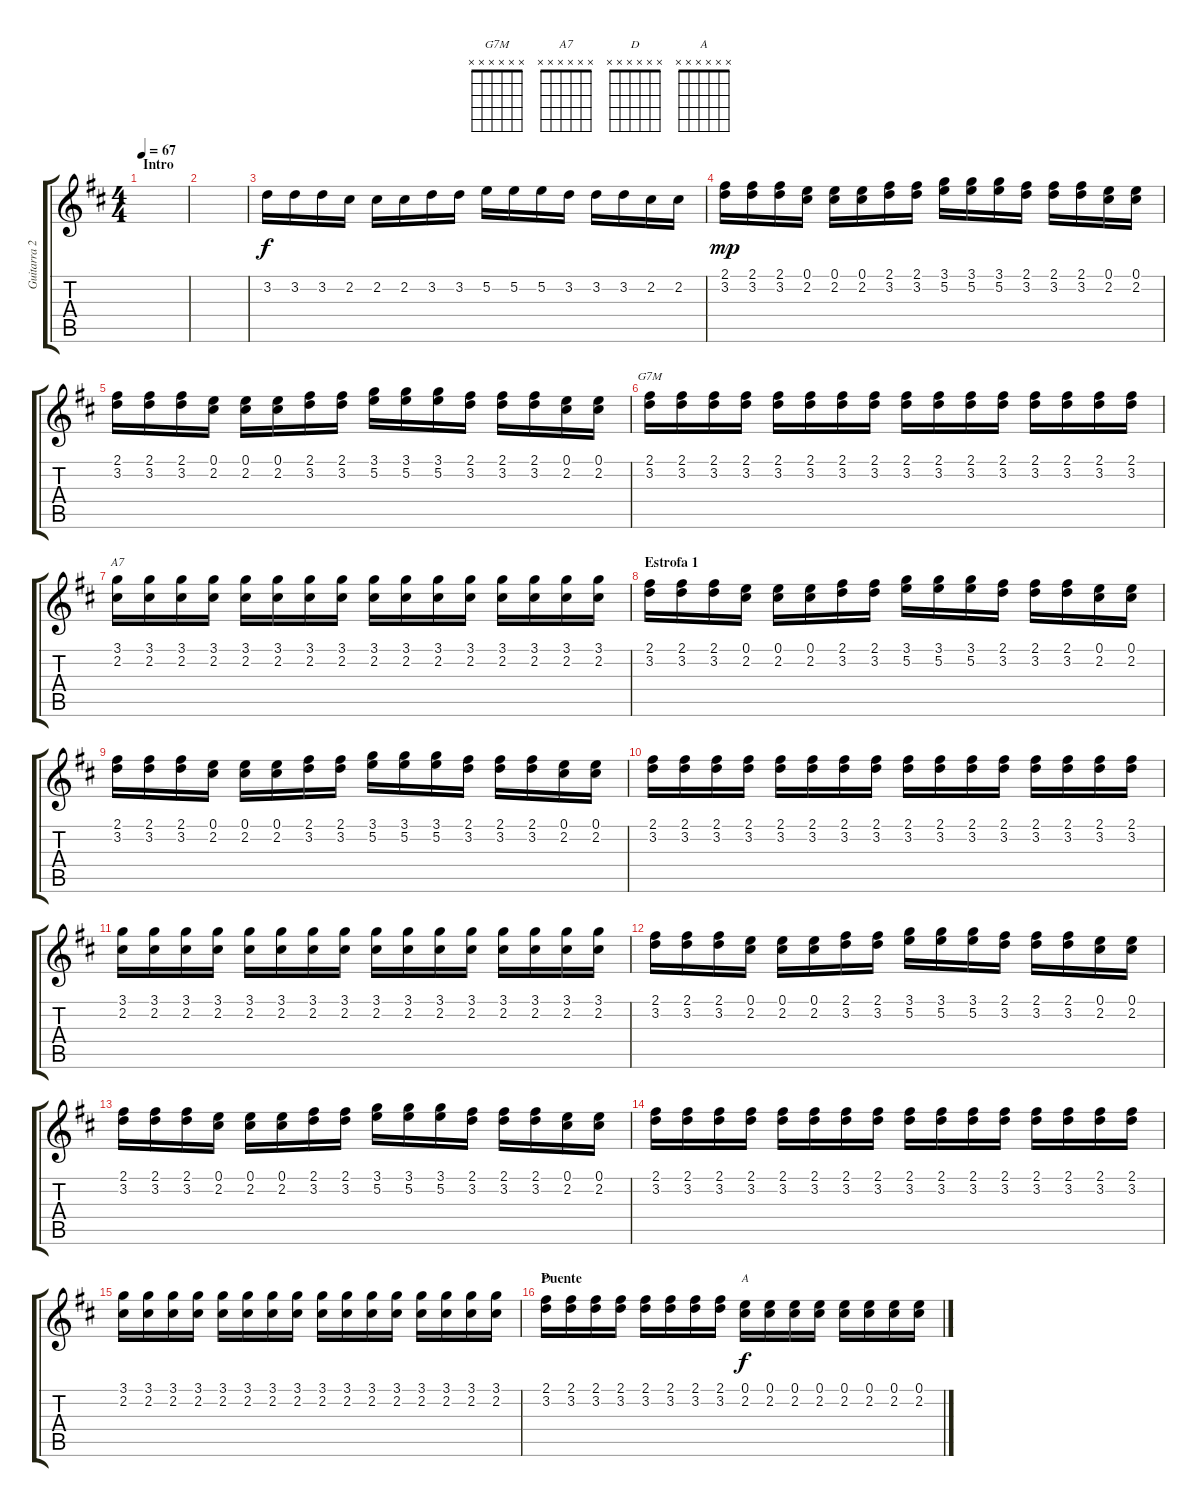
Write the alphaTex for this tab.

\track ("Guitarra 2" "Guitarra 2") {instrument acousticguitarsteel}
\staff {score tabs}
\tuning (E4 B3 G3 D3 A2 E2) {hide}
\chord ("G7M" x x x x x x)
\chord ("A7" x x x x x x)
\chord ("D" x x x x x x)
\chord ("A" x x x x x x)
\ts (4 4)
\section ("" "Intro")
\tempo 67
\clef g2
\ks bminor
|
|
3.2.16 3.2.16 3.2.16 2.2.16 2.2.16 2.2.16 3.2.16 3.2.16 5.2.16 5.2.16 5.2.16 3.2.16 3.2.16 3.2.16 2.2.16 2.2.16 |
(2.1 3.2).16{dy mp} (2.1 3.2).16 (2.1 3.2).16 (0.1 2.2).16 (0.1 2.2).16 (0.1 2.2).16 (2.1 3.2).16 (2.1 3.2).16 (3.1 5.2).16 (3.1 5.2).16 (3.1 5.2).16 (2.1 3.2).16 (2.1 3.2).16 (2.1 3.2).16 (0.1 2.2).16 (0.1 2.2).16 |
(2.1 3.2).16 (2.1 3.2).16 (2.1 3.2).16 (0.1 2.2).16 (0.1 2.2).16 (0.1 2.2).16 (2.1 3.2).16 (2.1 3.2).16 (3.1 5.2).16 (3.1 5.2).16 (3.1 5.2).16 (2.1 3.2).16 (2.1 3.2).16 (2.1 3.2).16 (0.1 2.2).16 (0.1 2.2).16 |
(2.1 3.2).16{ch "G7M"} (2.1 3.2).16 (2.1 3.2).16 (2.1 3.2).16 (2.1 3.2).16 (2.1 3.2).16 (2.1 3.2).16 (2.1 3.2).16 (2.1 3.2).16 (2.1 3.2).16 (2.1 3.2).16 (2.1 3.2).16 (2.1 3.2).16 (2.1 3.2).16 (2.1 3.2).16 (2.1 3.2).16 |
(3.1 2.2).16{ch "A7"} (3.1 2.2).16 (3.1 2.2).16 (3.1 2.2).16 (3.1 2.2).16 (3.1 2.2).16 (3.1 2.2).16 (3.1 2.2).16 (3.1 2.2).16 (3.1 2.2).16 (3.1 2.2).16 (3.1 2.2).16 (3.1 2.2).16 (3.1 2.2).16 (3.1 2.2).16 (3.1 2.2).16 |
\section ("" "Estrofa 1")
(2.1 3.2).16 (2.1 3.2).16 (2.1 3.2).16 (0.1 2.2).16 (0.1 2.2).16 (0.1 2.2).16 (2.1 3.2).16 (2.1 3.2).16 (3.1 5.2).16 (3.1 5.2).16 (3.1 5.2).16 (2.1 3.2).16 (2.1 3.2).16 (2.1 3.2).16 (0.1 2.2).16 (0.1 2.2).16 |
(2.1 3.2).16 (2.1 3.2).16 (2.1 3.2).16 (0.1 2.2).16 (0.1 2.2).16 (0.1 2.2).16 (2.1 3.2).16 (2.1 3.2).16 (3.1 5.2).16 (3.1 5.2).16 (3.1 5.2).16 (2.1 3.2).16 (2.1 3.2).16 (2.1 3.2).16 (0.1 2.2).16 (0.1 2.2).16 |
(2.1 3.2).16 (2.1 3.2).16 (2.1 3.2).16 (2.1 3.2).16 (2.1 3.2).16 (2.1 3.2).16 (2.1 3.2).16 (2.1 3.2).16 (2.1 3.2).16 (2.1 3.2).16 (2.1 3.2).16 (2.1 3.2).16 (2.1 3.2).16 (2.1 3.2).16 (2.1 3.2).16 (2.1 3.2).16 |
(3.1 2.2).16 (3.1 2.2).16 (3.1 2.2).16 (3.1 2.2).16 (3.1 2.2).16 (3.1 2.2).16 (3.1 2.2).16 (3.1 2.2).16 (3.1 2.2).16 (3.1 2.2).16 (3.1 2.2).16 (3.1 2.2).16 (3.1 2.2).16 (3.1 2.2).16 (3.1 2.2).16 (3.1 2.2).16 |
(2.1 3.2).16 (2.1 3.2).16 (2.1 3.2).16 (0.1 2.2).16 (0.1 2.2).16 (0.1 2.2).16 (2.1 3.2).16 (2.1 3.2).16 (3.1 5.2).16 (3.1 5.2).16 (3.1 5.2).16 (2.1 3.2).16 (2.1 3.2).16 (2.1 3.2).16 (0.1 2.2).16 (0.1 2.2).16 |
(2.1 3.2).16 (2.1 3.2).16 (2.1 3.2).16 (0.1 2.2).16 (0.1 2.2).16 (0.1 2.2).16 (2.1 3.2).16 (2.1 3.2).16 (3.1 5.2).16 (3.1 5.2).16 (3.1 5.2).16 (2.1 3.2).16 (2.1 3.2).16 (2.1 3.2).16 (0.1 2.2).16 (0.1 2.2).16 |
(2.1 3.2).16 (2.1 3.2).16 (2.1 3.2).16 (2.1 3.2).16 (2.1 3.2).16 (2.1 3.2).16 (2.1 3.2).16 (2.1 3.2).16 (2.1 3.2).16 (2.1 3.2).16 (2.1 3.2).16 (2.1 3.2).16 (2.1 3.2).16 (2.1 3.2).16 (2.1 3.2).16 (2.1 3.2).16 |
(3.1 2.2).16 (3.1 2.2).16 (3.1 2.2).16 (3.1 2.2).16 (3.1 2.2).16 (3.1 2.2).16 (3.1 2.2).16 (3.1 2.2).16 (3.1 2.2).16 (3.1 2.2).16 (3.1 2.2).16 (3.1 2.2).16 (3.1 2.2).16 (3.1 2.2).16 (3.1 2.2).16 (3.1 2.2).16 |
\section ("" "Puente")
(2.1 3.2).16{ch "D"} (2.1 3.2).16 (2.1 3.2).16 (2.1 3.2).16 (2.1 3.2).16 (2.1 3.2).16 (2.1 3.2).16 (2.1 3.2).16 (0.1 2.2).16{ch "A" dy f} (0.1 2.2).16 (0.1 2.2).16 (0.1 2.2).16 (0.1 2.2).16 (0.1 2.2).16 (0.1 2.2).16 (0.1 2.2).16
